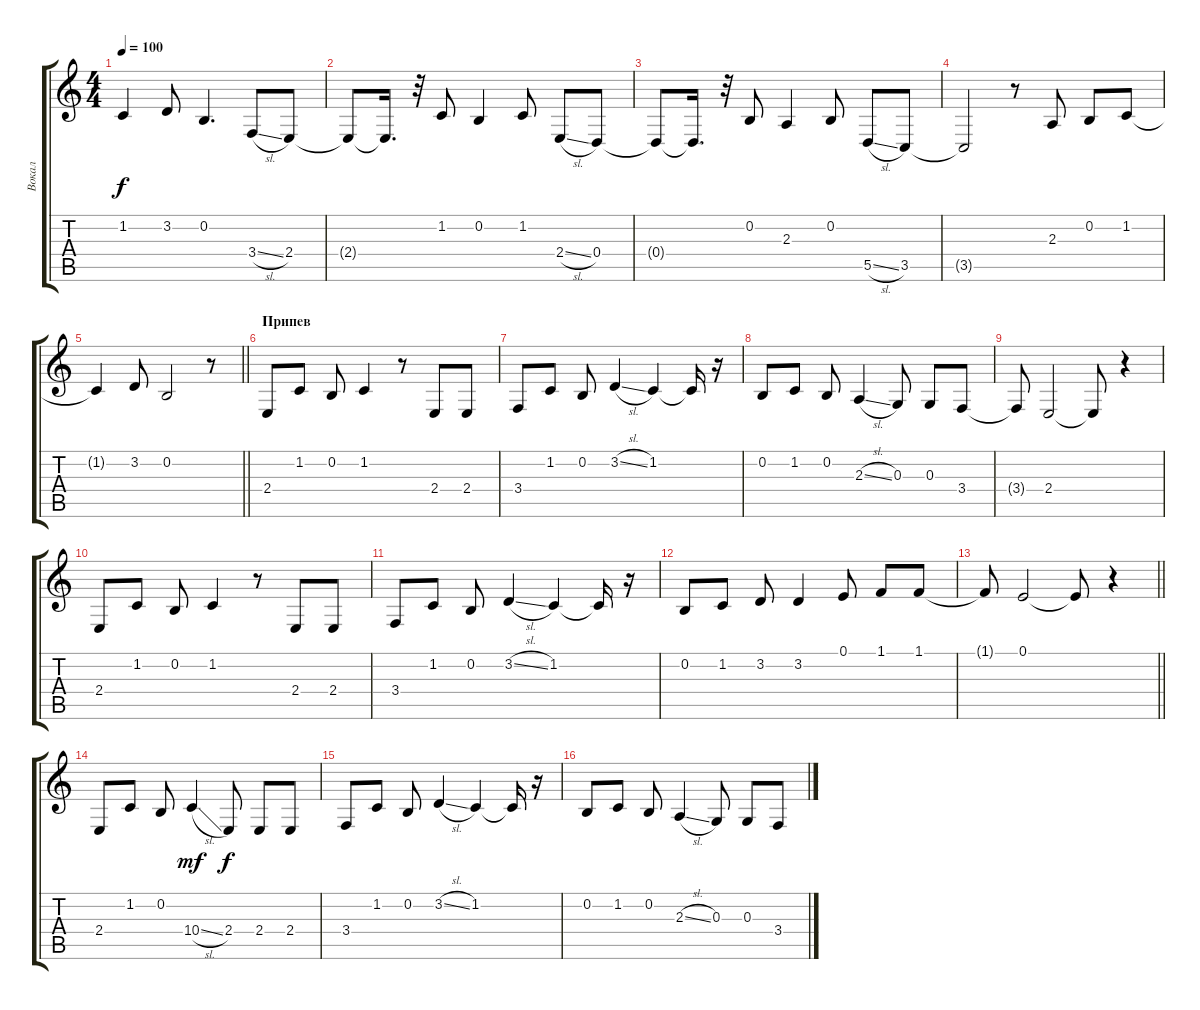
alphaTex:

\track ("Вокал" "Вокал") {instrument piccolo}
\staff {score tabs}
\tuning (E4 B3 G3 D3 A2 E2) {hide}
\ts (4 4)
\tempo 100
\clef g2
\ks c
1.2{t}.4{dy f} 3.2.8 0.2.4{d} 3.4{sl}.8 2.4.8 |
2.4{t}.8 2.4{t}.16{d} r.32 1.2.8 0.2.4 1.2.8 2.4{sl}.8 0.4.8 |
0.4{t}.8 0.4{t}.16{d} r.32 0.2.8 2.3.4 0.2.8 5.5{sl}.8 3.5.8 |
3.5{t}.2 r.8 2.3.8 0.2.8 1.2.8 |
\barLineRight lightlight
1.2{t}.4 3.2.8 0.2.2 r.8 |
\section ("" "Припев")
2.4.8 1.2.8 0.2.8 1.2.4 r.8 2.4.8 2.4.8 |
3.4.8 1.2.8 0.2.8 3.2{sl}.4 1.2.4 1.2{t}.16 r.16 |
0.2.8 1.2.8 0.2.8 2.3{sl}.4 0.3.8 0.3.8 3.4.8 |
3.4{t}.8 2.4.2 2.4{t}.8 r.4 |
2.4.8 1.2.8 0.2.8 1.2.4 r.8 2.4.8 2.4.8 |
3.4.8 1.2.8 0.2.8 3.2{sl}.4 1.2.4 1.2{t}.16 r.16 |
0.2.8 1.2.8 3.2.8 3.2.4 0.1.8 1.1.8 1.1.8 |
\barLineRight lightlight
1.1{t}.8 0.1.2 0.1{t}.8 r.4 |
2.4.8 1.2.8 0.2.8 10.4{sl}.4{dy mf} 2.4.8{dy f} 2.4.8 2.4.8 |
3.4.8 1.2.8 0.2.8 3.2{sl}.4 1.2.4 1.2{t}.16 r.16 |
0.2.8 1.2.8 0.2.8 2.3{sl}.4 0.3.8 0.3.8 3.4.8
